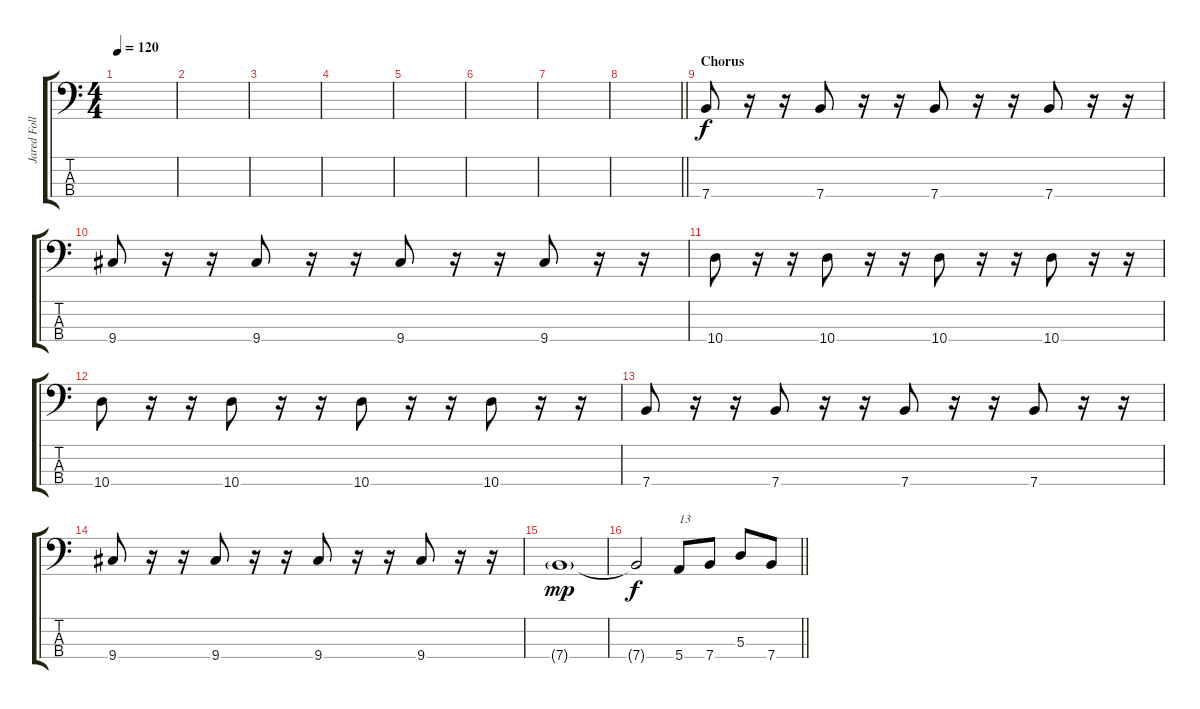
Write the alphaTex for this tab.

\track ("Jared Followill - Bass" "Jared Foll") {instrument electricbassfinger}
\staff {score tabs}
\tuning (G2 D2 A1 E1) {hide}
\ts (4 4)
\tempo 120
\clef f4
\ks c
|
|
|
|
|
|
|
\barLineRight lightlight
|
\section ("" "Chorus")
7.4.8 r.16 r.16 7.4.8 r.16 r.16 7.4.8 r.16 r.16 7.4.8 r.16 r.16 |
9.4.8 r.16 r.16 9.4.8 r.16 r.16 9.4.8 r.16 r.16 9.4.8 r.16 r.16 |
10.4.8 r.16 r.16 10.4.8 r.16 r.16 10.4.8 r.16 r.16 10.4.8 r.16 r.16 |
10.4.8 r.16 r.16 10.4.8 r.16 r.16 10.4.8 r.16 r.16 10.4.8 r.16 r.16 |
7.4.8 r.16 r.16 7.4.8 r.16 r.16 7.4.8 r.16 r.16 7.4.8 r.16 r.16 |
9.4.8 r.16 r.16 9.4.8 r.16 r.16 9.4.8 r.16 r.16 9.4.8 r.16 r.16 |
7.4{g}.1{dy mp} |
\barLineRight lightlight
7.4{t}.2{dy f} 5.4.8{txt "13" volume 13} 7.4.8 5.3.8 7.4.8
